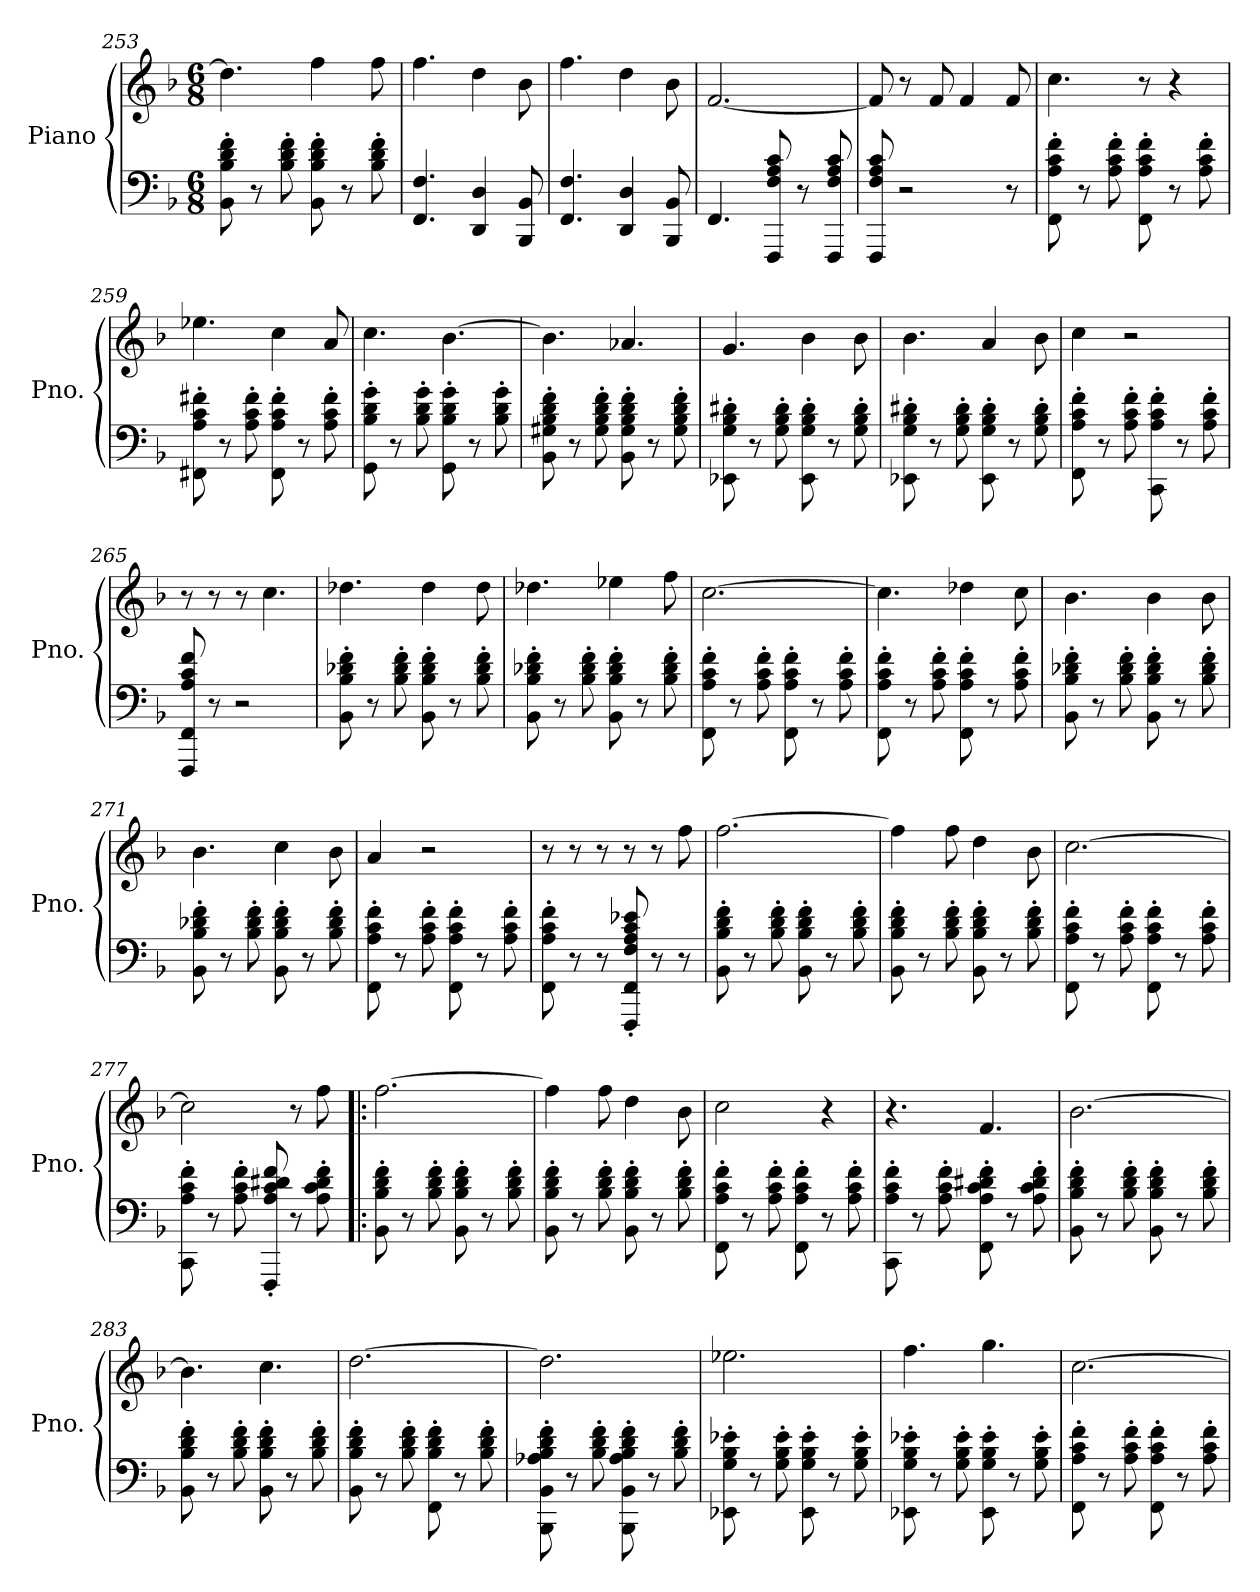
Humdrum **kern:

**kern	**kern
*part1	*part1
*staff2	*staff1
*I"Piano	*
*I'Pno.	*
*clefF4	*clefG2
*k[b-]	*k[b-]
*M6/8	*M6/8
=253	=253
8BB-\' 8B-\' 8d\' 8f\'	4.dd\]
8r	.
8B-\' 8d\' 8f\'	.
8BB-\' 8B-\' 8d\' 8f\'	4ff\
8r	.
8B-\' 8d\' 8f\'	8ff\
=254	=254
4.FF/ 4.F/	4.ff\
4DD/ 4D/	4dd\
8BBB-/ 8BB-/	8b-\
=255	=255
4.FF/ 4.F/	4.ff\
4DD/ 4D/	4dd\
8BBB-/ 8BB-/	8b-\
!!LO:LB:g=z
=256	=256
4.FF/	[2.f/
8FFF/ 8F/ 8A/ 8c/	.
8r	.
8FFF/ 8F/ 8A/ 8c/	.
=257	=257
8FFF/ 8F/ 8A/ 8c/	8f/]
2r	8r
.	8f/
.	4f/
8r	8f/
=258	=258
8FF\' 8A\' 8c\' 8f\'	4.cc\
8r	.
8A\' 8c\' 8f\'	.
8FF\' 8A\' 8c\' 8f\'	8r
8r	4r
8A\' 8c\' 8f\'	.
=259	=259
8FF#X\' 8A\' 8c\' 8f#X\'	4.ee-X\
8r	.
8A\' 8c\' 8f#\'	.
8FF#\' 8A\' 8c\' 8f#\'	4cc\
8r	.
8A\' 8c\' 8f#\'	8a/
=260	=260
8GG\' 8B-\' 8d\' 8g\'	4.cc\
8r	.
8B-\' 8d\' 8g\'	.
8GG\' 8B-\' 8d\' 8g\'	[4.b-\
8r	.
8B-\' 8d\' 8g\'	.
=261	=261
8BB-\' 8G#X\' 8B-\' 8d\' 8f\'	4.b-\]
8r	.
8G#\' 8B-\' 8d\' 8f\'	.
8BB-\' 8G#\' 8B-\' 8d\' 8f\'	4.a-X/
8r	.
8G#\' 8B-\' 8d\' 8f\'	.
!!LO:LB:g=z
=262	=262
8EE-X\' 8G\' 8B-\' 8d#X\'	4.g/
8r	.
8G\' 8B-\' 8d#\'	.
8EE-\' 8G\' 8B-\' 8d#\'	4b-\
8r	.
8G\' 8B-\' 8d#\'	8b-\
=263	=263
8EE-X\' 8G\' 8B-\' 8d#X\'	4.b-\
8r	.
8G\' 8B-\' 8d#\'	.
8EE-\' 8G\' 8B-\' 8d#\'	4a/
8r	.
8G\' 8B-\' 8d#\'	8b-\
=264	=264
8FF\' 8A\' 8c\' 8f\'	4cc\
8r	.
8A\' 8c\' 8f\'	2r
8CC\' 8A\' 8c\' 8f\'	.
8r	.
8A\' 8c\' 8f\'	.
=265	=265
8FFF/ 8FF/ 8A/ 8c/ 8f/	8r
8r	8r
2r	8r
.	4.cc\
=266	=266
8BB-\' 8B-\' 8d-X\' 8f\'	4.dd-X\
8r	.
8B-\' 8d-\' 8f\'	.
8BB-\' 8B-\' 8d-\' 8f\'	4dd-\
8r	.
8B-\' 8d-\' 8f\'	8dd-\
=267	=267
8BB-\' 8B-\' 8d-X\' 8f\'	4.dd-X\
8r	.
8B-\' 8d-\' 8f\'	.
8BB-\' 8B-\' 8d-\' 8f\'	4ee-X\
8r	.
8B-\' 8d-\' 8f\'	8ff\
!!LO:LB:g=z
=268	=268
8FF\' 8A\' 8c\' 8f\'	[2.cc\
8r	.
8A\' 8c\' 8f\'	.
8FF\' 8A\' 8c\' 8f\'	.
8r	.
8A\' 8c\' 8f\'	.
=269	=269
8FF\' 8A\' 8c\' 8f\'	4.cc\]
8r	.
8A\' 8c\' 8f\'	.
8FF\' 8A\' 8c\' 8f\'	4dd-X\
8r	.
8A\' 8c\' 8f\'	8cc\
=270	=270
8BB-\' 8B-\' 8d-X\' 8f\'	4.b-\
8r	.
8B-\' 8d-\' 8f\'	.
8BB-\' 8B-\' 8d-\' 8f\'	4b-\
8r	.
8B-\' 8d-\' 8f\'	8b-\
=271	=271
8BB-\' 8B-\' 8d-X\' 8f\'	4.b-\
8r	.
8B-\' 8d-\' 8f\'	.
8BB-\' 8B-\' 8d-\' 8f\'	4cc\
8r	.
8B-\' 8d-\' 8f\'	8b-\
=272	=272
8FF\' 8A\' 8c\' 8f\'	4a/
8r	.
8A\' 8c\' 8f\'	2r
8FF\' 8A\' 8c\' 8f\'	.
8r	.
8A\' 8c\' 8f\'	.
=273	=273
8FF\' 8A\' 8c\' 8f\'	8r
8r	8r
8r	8r
8FFF/' 8FF/' 8F/' 8A/' 8c/' 8e-X/'	8r
8r	8r
8r	8ff\
!!LO:LB:g=z
=274	=274
8BB-\' 8B-\' 8d\' 8f\'	[2.ff\
8r	.
8B-\' 8d\' 8f\'	.
8BB-\' 8B-\' 8d\' 8f\'	.
8r	.
8B-\' 8d\' 8f\'	.
=275	=275
8BB-\' 8B-\' 8d\' 8f\'	4ff\]
8r	.
8B-\' 8d\' 8f\'	8ff\
8BB-\' 8B-\' 8d\' 8f\'	4dd\
8r	.
8B-\' 8d\' 8f\'	8b-\
=276	=276
8FF\' 8A\' 8c\' 8f\'	[2.cc\
8r	.
8A\' 8c\' 8f\'	.
8FF\' 8A\' 8c\' 8f\'	.
8r	.
8A\' 8c\' 8f\'	.
=277	=277
8CC\' 8A\' 8c\' 8f\'	2cc\]
8r	.
8A\' 8c\' 8f\'	.
8FFF/' 8A/' 8c/' 8d#X/' 8f/'	.
8r	8r
8A\' 8c\' 8d#\' 8f\'	8ff\
=278!|:	=278!|:
8BB-\' 8B-\' 8d\' 8f\'	[2.ff\
8r	.
8B-\' 8d\' 8f\'	.
8BB-\' 8B-\' 8d\' 8f\'	.
8r	.
8B-\' 8d\' 8f\'	.
=279	=279
8BB-\' 8B-\' 8d\' 8f\'	4ff\]
8r	.
8B-\' 8d\' 8f\'	8ff\
8BB-\' 8B-\' 8d\' 8f\'	4dd\
8r	.
8B-\' 8d\' 8f\'	8b-\
!!LO:LB:g=z
=280	=280
8FF\' 8A\' 8c\' 8f\'	2cc\
8r	.
8A\' 8c\' 8f\'	.
8FF\' 8A\' 8c\' 8f\'	.
8r	4r
8A\' 8c\' 8f\'	.
=281	=281
8CC\' 8A\' 8c\' 8f\'	4.r
8r	.
8A\' 8c\' 8f\'	.
8FF\' 8A\' 8c\' 8d#X\' 8f\'	4.f/
8r	.
8A\' 8c\' 8d#\' 8f\'	.
=282	=282
8BB-\' 8B-\' 8d\' 8f\'	[2.b-\
8r	.
8B-\' 8d\' 8f\'	.
8BB-\' 8B-\' 8d\' 8f\'	.
8r	.
8B-\' 8d\' 8f\'	.
=283	=283
8BB-\' 8B-\' 8d\' 8f\'	4.b-\]
8r	.
8B-\' 8d\' 8f\'	.
8BB-\' 8B-\' 8d\' 8f\'	4.cc\
8r	.
8B-\' 8d\' 8f\'	.
=284	=284
8BB-\' 8B-\' 8d\' 8f\'	[2.dd\
8r	.
8B-\' 8d\' 8f\'	.
8FF\' 8B-\' 8d\' 8f\'	.
8r	.
8B-\' 8d\' 8f\'	.
=285	=285
8BBB-\' 8BB-\' 8A-X\' 8B-\' 8d\' 8f\'	2.dd\]
8r	.
8B-\' 8d\' 8f\'	.
8BBB-\' 8BB-\' 8A-\' 8B-\' 8d\' 8f\'	.
8r	.
8B-\' 8d\' 8f\'	.
!!LO:PB:g=z
=286	=286
8EE-X\' 8G\' 8B-\' 8e-X\'	2.ee-X\
8r	.
8G\' 8B-\' 8e-\'	.
8EE-\' 8G\' 8B-\' 8e-\'	.
8r	.
8G\' 8B-\' 8e-\'	.
=287	=287
8EE-X\' 8G\' 8B-\' 8e-X\'	4.ff\
8r	.
8G\' 8B-\' 8e-\'	.
8EE-\' 8G\' 8B-\' 8e-\'	4.gg\
8r	.
8G\' 8B-\' 8e-\'	.
=288	=288
8FF\' 8A\' 8c\' 8f\'	[2.cc\
8r	.
8A\' 8c\' 8f\'	.
8FF\' 8A\' 8c\' 8f\'	.
8r	.
8A\' 8c\' 8f\'	.
=	=
*-	*-
